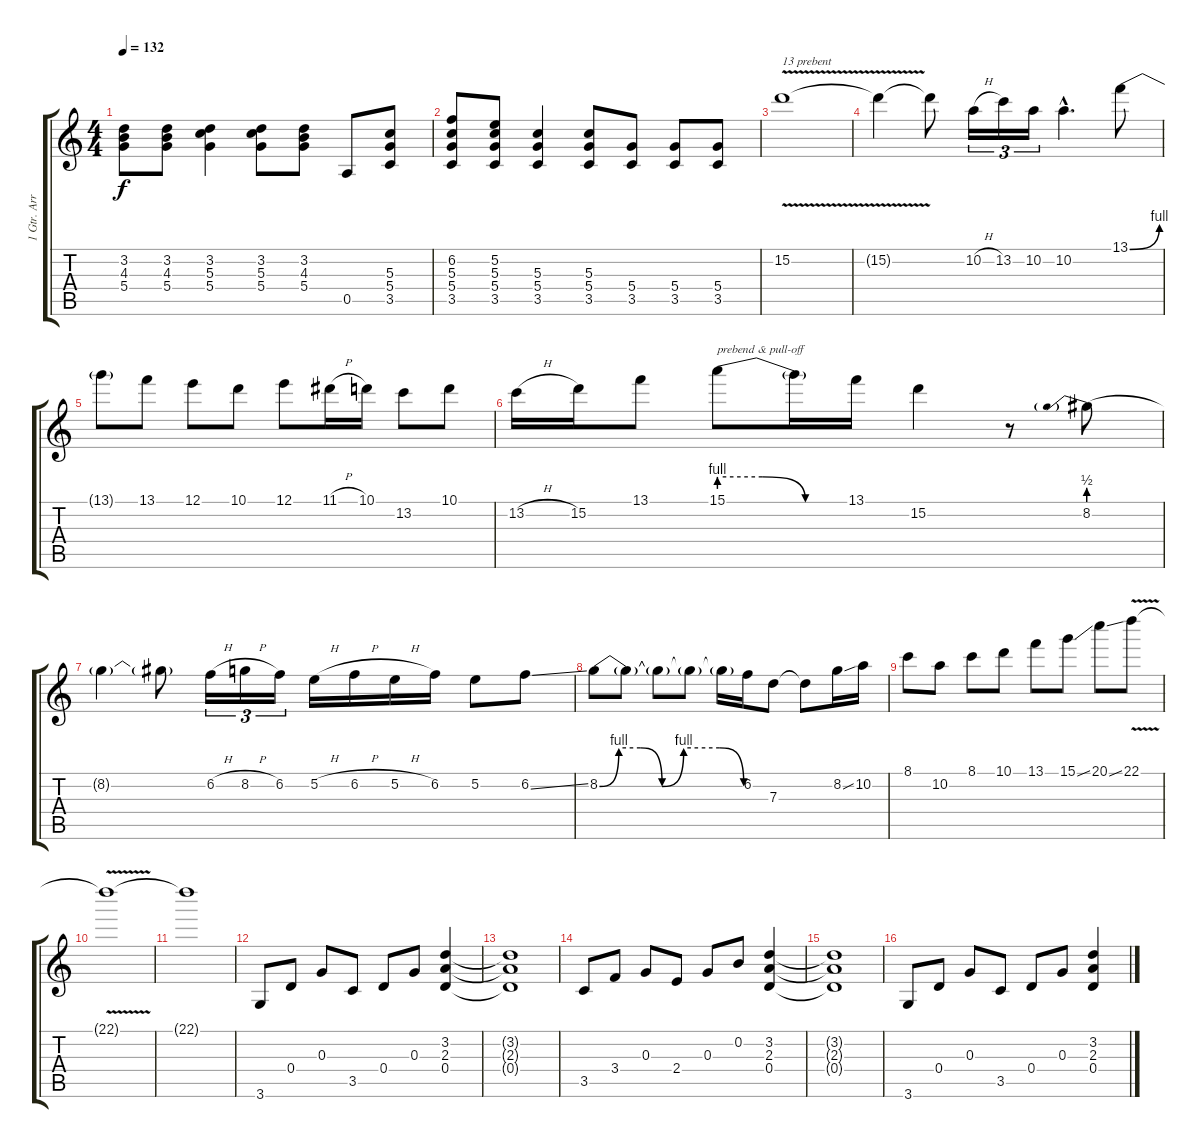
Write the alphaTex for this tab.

\track ("1 Gtr. Arr." "1 Gtr. Arr") {instrument overdrivenguitar}
\staff {score tabs}
\tuning (E4 B3 G3 D3 A2 E2) {hide}
\ts (4 4)
\tempo 132
\clef g2
\ks c
(3.2{t} 4.3{t} 5.4{t}).8{dy f} (3.2 4.3 5.4).8 (3.2 5.3 5.4).4 (3.2 5.3 5.4).8 (3.2 4.3 5.4).8 0.5.8 (5.3 5.4 3.5).8 |
(6.2 5.3 5.4 3.5).8 (5.2 5.3 5.4 3.5).8 (5.3 5.4 3.5).4 (5.3 5.4 3.5).8 (5.4 3.5).8 (5.4 3.5).8 (5.4 3.5).8 |
15.2{v}.1{txt "13 prebent"} |
15.2{t}.4 15.2{t}.8 10.2{h}.16{tu (3 2)} 13.2.16{tu (3 2)} 10.2.16{tu (3 2)} 10.2{hac}.4{d} 13.1{be (bend 0 0 60 4)}.8 |
13.1{t}.8 13.1.8 12.1.8 10.1.8 12.1.8 11.1{h}.16 10.1.16 13.2.8 10.1.8 |
13.2{h}.16 15.2.16 13.1.8 15.1{be (custom 0 4 20 4 40 0 60 0)}.8{txt "prebend & pull-off"} 15.1{t}.16 13.1.16 15.2.4 r.8 8.2{be (prebend 0 2 60 2)}.8 |
8.2{t}.4 8.2{t}.8 6.2{h}.16{tu (3 2)} 8.2{h}.16{tu (3 2)} 6.2.16{tu (3 2)} 5.2{h}.16 6.2{h}.16 5.2{h}.16 6.2.16 5.2.8 6.2{ss}.8 |
8.2{be (custom 0 0 8 4 17 4 26 0 35 4 50 4 60 0)}.8 8.2{t}.8 8.2{t}.8 8.2{t}.8 8.2{t}.16 6.2.16 7.3.8 7.3{t}.8 8.2{ss}.16 10.2.16 |
8.1.8 10.2.8 8.1.8 10.1.8 13.1.8 15.1{ss}.8 20.1{ss}.8 22.1{v}.8 |
22.1{t}.1 |
22.1{t}.1 |
3.6.8{instrument electricguitarclean} 0.4.8 0.3.8 3.5.8 0.4.8 0.3.8 (3.2 2.3 0.4).4 |
(3.2{t} 2.3{t} 0.4{t}).1 |
3.5.8 3.4.8 0.3.8 2.4.8 0.3.8 0.2.8 (3.2 2.3 0.4).4 |
(3.2{t} 2.3{t} 0.4{t}).1 |
3.6.8 0.4.8 0.3.8 3.5.8 0.4.8 0.3.8 (3.2 2.3 0.4).4
